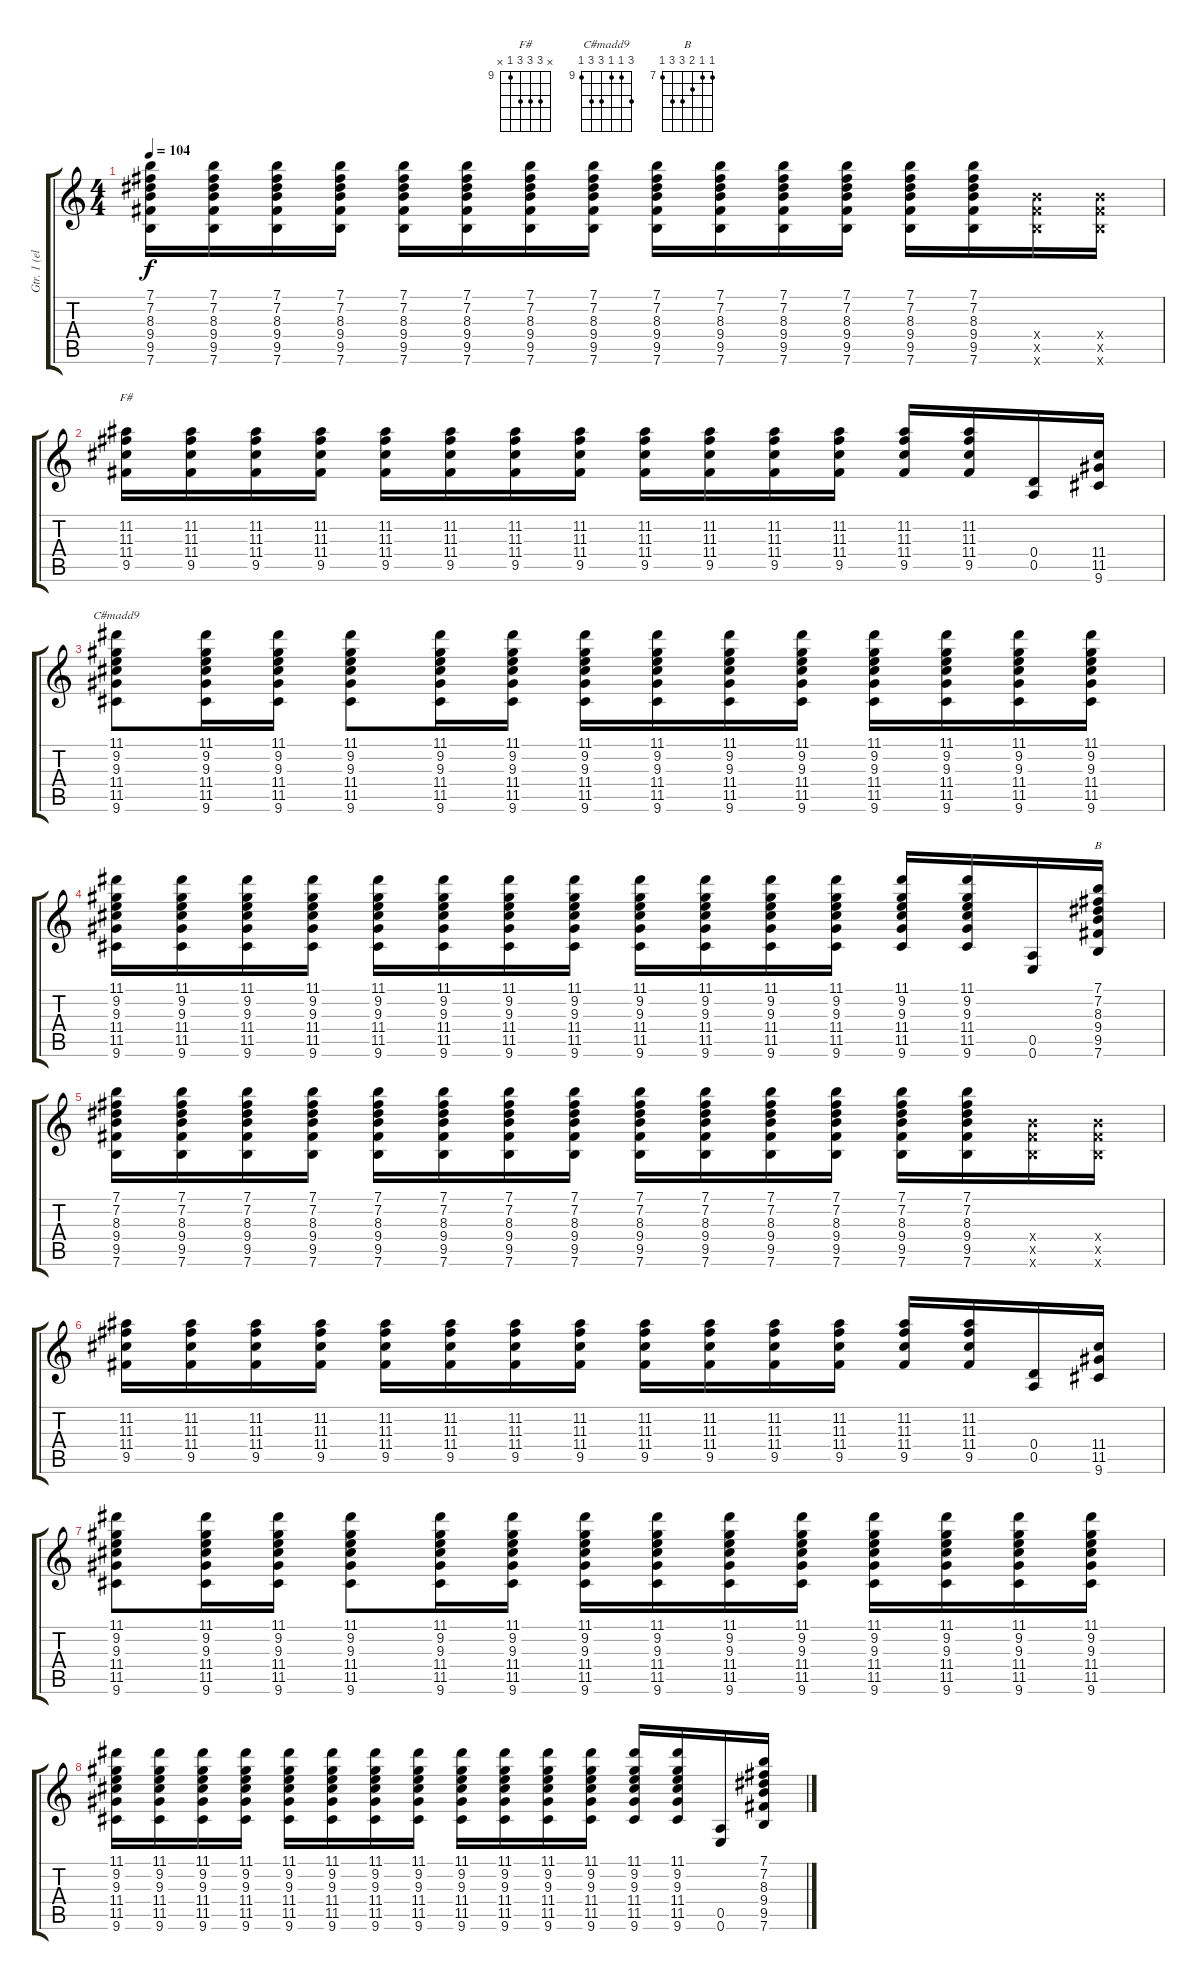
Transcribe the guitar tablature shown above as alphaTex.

\track ("Gtr. 1 (elec.)" "Gtr. 1 (el") {instrument electricguitarclean}
\staff {score tabs}
\tuning (E4 B3 G3 D3 A2 E2) {hide}
\chord ("F#" x 11 11 11 9 x) {firstfret 9}
\chord ("C#madd9" 11 9 9 11 11 9) {firstfret 9}
\chord ("B" 7 7 8 9 9 7) {firstfret 7}
\ts (4 4)
\tempo 104
\clef g2
\ks c
(7.1 7.2 8.3 9.4 9.5 7.6).16{dy f} (7.1 7.2 8.3 9.4 9.5 7.6).16 (7.1 7.2 8.3 9.4 9.5 7.6).16 (7.1 7.2 8.3 9.4 9.5 7.6).16 (7.1 7.2 8.3 9.4 9.5 7.6).16 (7.1 7.2 8.3 9.4 9.5 7.6).16 (7.1 7.2 8.3 9.4 9.5 7.6).16 (7.1 7.2 8.3 9.4 9.5 7.6).16 (7.1 7.2 8.3 9.4 9.5 7.6).16 (7.1 7.2 8.3 9.4 9.5 7.6).16 (7.1 7.2 8.3 9.4 9.5 7.6).16 (7.1 7.2 8.3 9.4 9.5 7.6).16 (7.1 7.2 8.3 9.4 9.5 7.6).16 (7.1 7.2 8.3 9.4 9.5 7.6).16 (9.4{x} 9.5{x} 7.6{x}).16 (9.4{x} 9.5{x} 7.6{x}).16 |
(11.2 11.3 11.4 9.5).16{ch "F#"} (11.2 11.3 11.4 9.5).16 (11.2 11.3 11.4 9.5).16 (11.2 11.3 11.4 9.5).16 (11.2 11.3 11.4 9.5).16 (11.2 11.3 11.4 9.5).16 (11.2 11.3 11.4 9.5).16 (11.2 11.3 11.4 9.5).16 (11.2 11.3 11.4 9.5).16 (11.2 11.3 11.4 9.5).16 (11.2 11.3 11.4 9.5).16 (11.2 11.3 11.4 9.5).16 (11.2 11.3 11.4 9.5).16 (11.2 11.3 11.4 9.5).16 (0.4 0.5).16 (11.4 11.5 9.6).16 |
(11.1 9.2 9.3 11.4 11.5 9.6).8{ch "C#madd9"} (11.1 9.2 9.3 11.4 11.5 9.6).16 (11.1 9.2 9.3 11.4 11.5 9.6).16 (11.1 9.2 9.3 11.4 11.5 9.6).8 (11.1 9.2 9.3 11.4 11.5 9.6).16 (11.1 9.2 9.3 11.4 11.5 9.6).16 (11.1 9.2 9.3 11.4 11.5 9.6).16 (11.1 9.2 9.3 11.4 11.5 9.6).16 (11.1 9.2 9.3 11.4 11.5 9.6).16 (11.1 9.2 9.3 11.4 11.5 9.6).16 (11.1 9.2 9.3 11.4 11.5 9.6).16 (11.1 9.2 9.3 11.4 11.5 9.6).16 (11.1 9.2 9.3 11.4 11.5 9.6).16 (11.1 9.2 9.3 11.4 11.5 9.6).16 |
(11.1 9.2 9.3 11.4 11.5 9.6).16 (11.1 9.2 9.3 11.4 11.5 9.6).16 (11.1 9.2 9.3 11.4 11.5 9.6).16 (11.1 9.2 9.3 11.4 11.5 9.6).16 (11.1 9.2 9.3 11.4 11.5 9.6).16 (11.1 9.2 9.3 11.4 11.5 9.6).16 (11.1 9.2 9.3 11.4 11.5 9.6).16 (11.1 9.2 9.3 11.4 11.5 9.6).16 (11.1 9.2 9.3 11.4 11.5 9.6).16 (11.1 9.2 9.3 11.4 11.5 9.6).16 (11.1 9.2 9.3 11.4 11.5 9.6).16 (11.1 9.2 9.3 11.4 11.5 9.6).16 (11.1 9.2 9.3 11.4 11.5 9.6).16 (11.1 9.2 9.3 11.4 11.5 9.6).16 (0.5 0.6).16 (7.1 7.2 8.3 9.4 9.5 7.6).16{ch "B"} |
(7.1 7.2 8.3 9.4 9.5 7.6).16 (7.1 7.2 8.3 9.4 9.5 7.6).16 (7.1 7.2 8.3 9.4 9.5 7.6).16 (7.1 7.2 8.3 9.4 9.5 7.6).16 (7.1 7.2 8.3 9.4 9.5 7.6).16 (7.1 7.2 8.3 9.4 9.5 7.6).16 (7.1 7.2 8.3 9.4 9.5 7.6).16 (7.1 7.2 8.3 9.4 9.5 7.6).16 (7.1 7.2 8.3 9.4 9.5 7.6).16 (7.1 7.2 8.3 9.4 9.5 7.6).16 (7.1 7.2 8.3 9.4 9.5 7.6).16 (7.1 7.2 8.3 9.4 9.5 7.6).16 (7.1 7.2 8.3 9.4 9.5 7.6).16 (7.1 7.2 8.3 9.4 9.5 7.6).16 (9.4{x} 9.5{x} 7.6{x}).16 (9.4{x} 9.5{x} 7.6{x}).16 |
(11.2 11.3 11.4 9.5).16 (11.2 11.3 11.4 9.5).16 (11.2 11.3 11.4 9.5).16 (11.2 11.3 11.4 9.5).16 (11.2 11.3 11.4 9.5).16 (11.2 11.3 11.4 9.5).16 (11.2 11.3 11.4 9.5).16 (11.2 11.3 11.4 9.5).16 (11.2 11.3 11.4 9.5).16 (11.2 11.3 11.4 9.5).16 (11.2 11.3 11.4 9.5).16 (11.2 11.3 11.4 9.5).16 (11.2 11.3 11.4 9.5).16 (11.2 11.3 11.4 9.5).16 (0.4 0.5).16 (11.4 11.5 9.6).16 |
(11.1 9.2 9.3 11.4 11.5 9.6).8 (11.1 9.2 9.3 11.4 11.5 9.6).16 (11.1 9.2 9.3 11.4 11.5 9.6).16 (11.1 9.2 9.3 11.4 11.5 9.6).8 (11.1 9.2 9.3 11.4 11.5 9.6).16 (11.1 9.2 9.3 11.4 11.5 9.6).16 (11.1 9.2 9.3 11.4 11.5 9.6).16 (11.1 9.2 9.3 11.4 11.5 9.6).16 (11.1 9.2 9.3 11.4 11.5 9.6).16 (11.1 9.2 9.3 11.4 11.5 9.6).16 (11.1 9.2 9.3 11.4 11.5 9.6).16 (11.1 9.2 9.3 11.4 11.5 9.6).16 (11.1 9.2 9.3 11.4 11.5 9.6).16 (11.1 9.2 9.3 11.4 11.5 9.6).16 |
(11.1 9.2 9.3 11.4 11.5 9.6).16 (11.1 9.2 9.3 11.4 11.5 9.6).16 (11.1 9.2 9.3 11.4 11.5 9.6).16 (11.1 9.2 9.3 11.4 11.5 9.6).16 (11.1 9.2 9.3 11.4 11.5 9.6).16 (11.1 9.2 9.3 11.4 11.5 9.6).16 (11.1 9.2 9.3 11.4 11.5 9.6).16 (11.1 9.2 9.3 11.4 11.5 9.6).16 (11.1 9.2 9.3 11.4 11.5 9.6).16 (11.1 9.2 9.3 11.4 11.5 9.6).16 (11.1 9.2 9.3 11.4 11.5 9.6).16 (11.1 9.2 9.3 11.4 11.5 9.6).16 (11.1 9.2 9.3 11.4 11.5 9.6).16 (11.1 9.2 9.3 11.4 11.5 9.6).16 (0.5 0.6).16 (7.1 7.2 8.3 9.4 9.5 7.6).16
